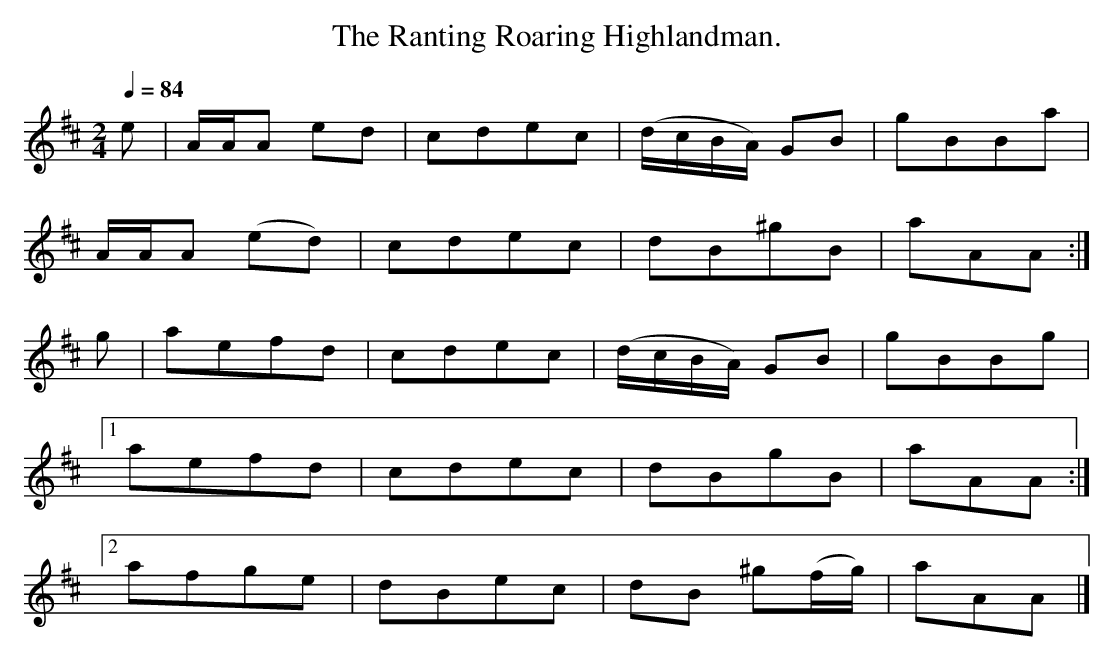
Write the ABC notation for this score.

X:1
T:The Ranting Roaring Highlandman.
M:2/4
L:1/8
Q:1/4=84
K:A mixolydian
e |A/A/A  ed |cdec|(d/c/B/A/) GB     |gBBa|
   A/A/A (ed)|cdec| dB^gB            |aAA:|
g |aefd      |cdec|(d/c/B/A/) GB     |gBBg|
[1 aefd      |cdec| dBgB             |aAA:|
[2 afge      |dBec| dB       ^g(f/g/)|aAA|]
